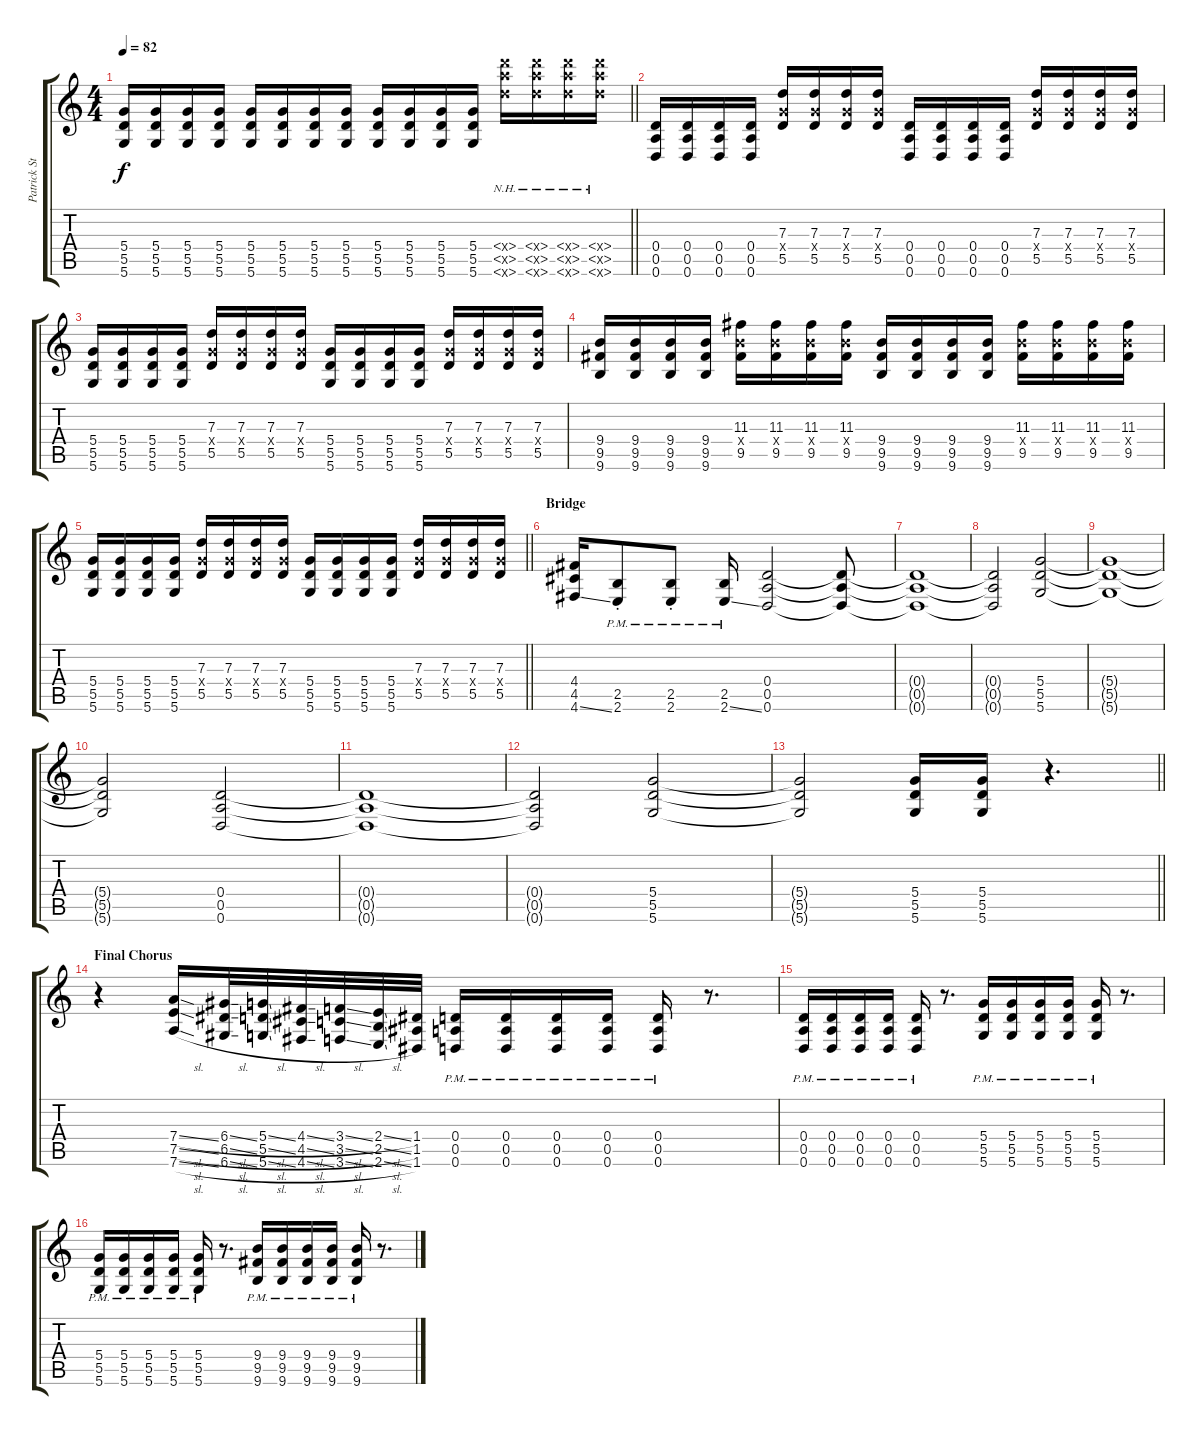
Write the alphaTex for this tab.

\track ("Patrick Stump (Rythm Guitar/Vocs)" "Patrick St") {instrument distortionguitar}
\staff {score tabs}
\tuning (E4 B3 G3 D3 A2 D2) {hide}
\ts (4 4)
\tempo 82
\clef g2
\barLineRight lightlight
\ks c
(5.4 5.5 5.6).16{dy f} (5.4 5.5 5.6).16 (5.4 5.5 5.6).16 (5.4 5.5 5.6).16 (5.4 5.5 5.6).16 (5.4 5.5 5.6).16 (5.4 5.5 5.6).16 (5.4 5.5 5.6).16 (5.4 5.5 5.6).16 (5.4 5.5 5.6).16 (5.4 5.5 5.6).16 (5.4 5.5 5.6).16 (5.4{nh x} 5.5{nh x} 5.6{nh x}).16 (5.4{nh x} 5.5{nh x} 5.6{nh x}).16 (5.4{nh x} 5.5{nh x} 5.6{nh x}).16 (5.4{nh x} 5.5{nh x} 5.6{nh x}).16 |
(0.4 0.5 0.6).16 (0.4 0.5 0.6).16 (0.4 0.5 0.6).16 (0.4 0.5 0.6).16 (7.3 5.4{x} 5.5).16 (7.3 5.4{x} 5.5).16 (7.3 5.4{x} 5.5).16 (7.3 5.4{x} 5.5).16 (0.4 0.5 0.6).16 (0.4 0.5 0.6).16 (0.4 0.5 0.6).16 (0.4 0.5 0.6).16 (7.3 5.4{x} 5.5).16 (7.3 5.4{x} 5.5).16 (7.3 5.4{x} 5.5).16 (7.3 5.4{x} 5.5).16 |
(5.4 5.5 5.6).16 (5.4 5.5 5.6).16 (5.4 5.5 5.6).16 (5.4 5.5 5.6).16 (7.3 5.4{x} 5.5).16 (7.3 5.4{x} 5.5).16 (7.3 5.4{x} 5.5).16 (7.3 5.4{x} 5.5).16 (5.4 5.5 5.6).16 (5.4 5.5 5.6).16 (5.4 5.5 5.6).16 (5.4 5.5 5.6).16 (7.3 5.4{x} 5.5).16 (7.3 5.4{x} 5.5).16 (7.3 5.4{x} 5.5).16 (7.3 5.4{x} 5.5).16 |
(9.4 9.5 9.6).16 (9.4 9.5 9.6).16 (9.4 9.5 9.6).16 (9.4 9.5 9.6).16 (11.3 9.4{x} 9.5).16 (11.3 9.4{x} 9.5).16 (11.3 9.4{x} 9.5).16 (11.3 9.4{x} 9.5).16 (9.4 9.5 9.6).16 (9.4 9.5 9.6).16 (9.4 9.5 9.6).16 (9.4 9.5 9.6).16 (11.3 9.4{x} 9.5).16 (11.3 9.4{x} 9.5).16 (11.3 9.4{x} 9.5).16 (11.3 9.4{x} 9.5).16 |
\barLineRight lightlight
(5.4 5.5 5.6).16 (5.4 5.5 5.6).16 (5.4 5.5 5.6).16 (5.4 5.5 5.6).16 (7.3 5.4{x} 5.5).16 (7.3 5.4{x} 5.5).16 (7.3 5.4{x} 5.5).16 (7.3 5.4{x} 5.5).16 (5.4 5.5 5.6).16 (5.4 5.5 5.6).16 (5.4 5.5 5.6).16 (5.4 5.5 5.6).16 (7.3 5.4{x} 5.5).16 (7.3 5.4{x} 5.5).16 (7.3 5.4{x} 5.5).16 (7.3 5.4{x} 5.5).16 |
\section ("" "Bridge")
(4.4 4.5 4.6{ss}).16 (2.5{pm st} 2.6{pm st}).8 (2.5{pm st} 2.6{pm st}).8 (2.5{pm} 2.6{ss pm}).16 (0.4 0.5 0.6).2 (0.4{t} 0.5{t} 0.6{t}).8 |
(0.4{t} 0.5{t} 0.6{t}).1 |
(0.4{t} 0.5{t} 0.6{t}).2 (5.4 5.5 5.6).2 |
(5.4{t} 5.5{t} 5.6{t}).1 |
(5.4{t} 5.5{t} 5.6{t}).2 (0.4 0.5 0.6).2 |
(0.4{t} 0.5{t} 0.6{t}).1 |
(0.4{t} 0.5{t} 0.6{t}).2 (5.4 5.5 5.6).2 |
\barLineRight lightlight
(5.4{t} 5.5{t} 5.6{t}).2 (5.4 5.5 5.6).16 (5.4 5.5 5.6).16 r.4{d} |
\section ("" "Final Chorus")
r.4 (7.4{sl} 7.5{sl} 7.6{sl}).16 (6.4{sl} 6.5{sl} 6.6{sl}).32 (5.4{sl} 5.5{sl} 5.6{sl}).32 (4.4{sl} 4.5{sl} 4.6{sl}).32 (3.4{sl} 3.5{sl} 3.6{sl}).32 (2.4{sl} 2.5{sl} 2.6{sl}).32 (1.4 1.5 1.6).32 (0.4 0.5{pm} 0.6{pm}).16 (0.4 0.5{pm} 0.6{pm}).16 (0.4 0.5{pm} 0.6{pm}).16 (0.4 0.5{pm} 0.6{pm}).16 (0.4 0.5{pm} 0.6{pm}).16 r.8{d} |
(0.4 0.5{pm} 0.6{pm}).16 (0.4 0.5{pm} 0.6{pm}).16 (0.4 0.5{pm} 0.6{pm}).16 (0.4 0.5{pm} 0.6{pm}).16 (0.4 0.5{pm} 0.6{pm}).16 r.8{d} (5.4 5.5{pm} 5.6{pm}).16 (5.4 5.5{pm} 5.6{pm}).16 (5.4 5.5{pm} 5.6{pm}).16 (5.4 5.5{pm} 5.6{pm}).16 (5.4 5.5{pm} 5.6{pm}).16 r.8{d} |
(5.4 5.5{pm} 5.6{pm}).16 (5.4 5.5{pm} 5.6{pm}).16 (5.4 5.5{pm} 5.6{pm}).16 (5.4 5.5{pm} 5.6{pm}).16 (5.4 5.5{pm} 5.6{pm}).16 r.8{d} (9.4 9.5{pm} 9.6{pm}).16 (9.4 9.5{pm} 9.6{pm}).16 (9.4 9.5{pm} 9.6{pm}).16 (9.4 9.5{pm} 9.6{pm}).16 (9.4 9.5{pm} 9.6{pm}).16 r.8{d}
